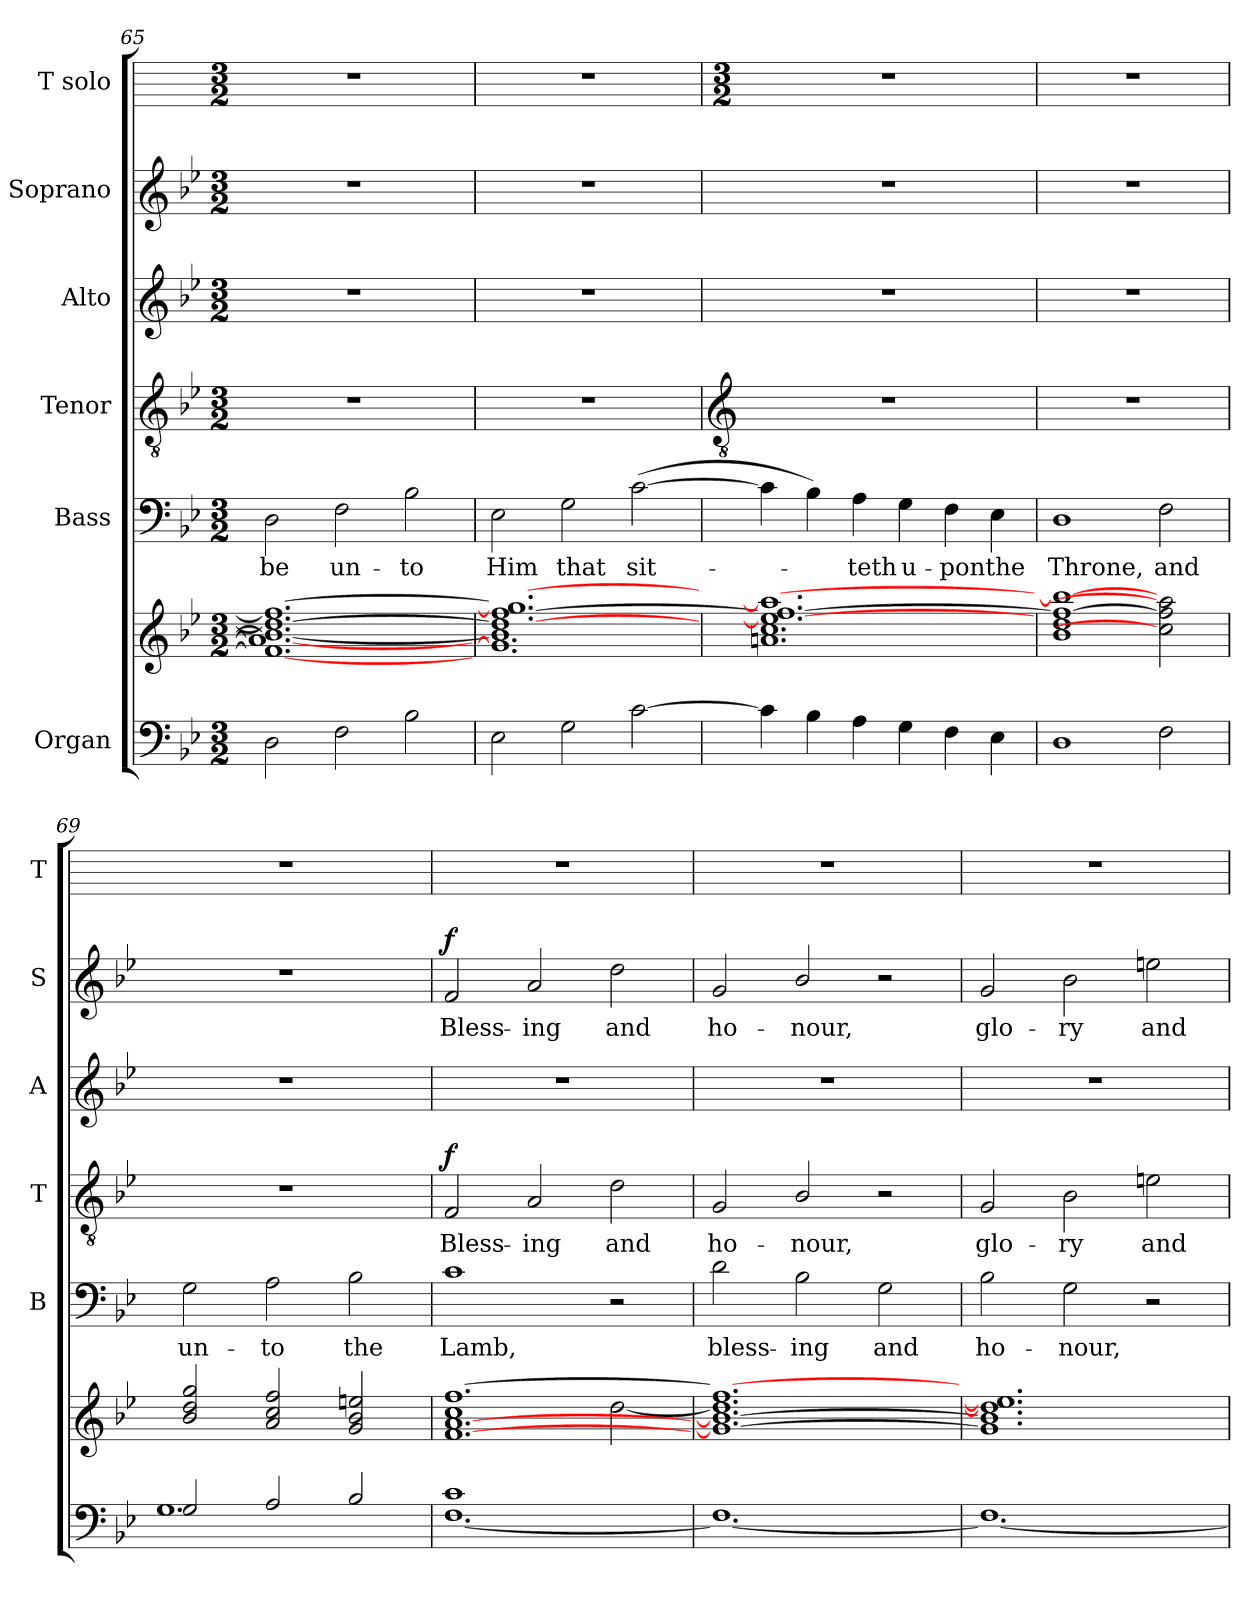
**kern	**kern	**kern	**text	**kern	**text	**dynam	**kern	**kern	**text	**dynam	**kern
*part6	*part6	*part5	*part5	*part4	*part4	*part4	*part3	*part2	*part2	*part2	*part1
*staff7	*staff6	*staff5	*staff5	*staff4	*staff4	*staff4	*staff3	*staff2	*staff2	*staff2	*staff1
*I"Organ	*	*I"Bass	*	*I"Tenor	*	*	*I"Alto	*I"Soprano	*	*	*I"T solo
*	*	*I'B	*	*I'T	*	*	*I'A	*I'S	*	*	*I'T
*clefF4	*clefG2	*clefF4	*	*clefGv2	*	*	*clefG2	*clefG2	*	*	*
*k[b-e-]	*k[b-e-]	*k[b-e-]	*	*k[b-e-]	*	*	*k[b-e-]	*k[b-e-]	*	*	*
*B-:	*B-:	*B-:	*	*B-:	*	*	*B-:	*B-:	*	*	*
*M3/2	*M3/2	*M3/2	*	*M3/2	*	*	*M3/2	*M3/2	*	*	*M3/2
=65	=65	=65	=65	=65	=65	=65	=65	=65	=65	=65	=65
*	*^	*	*	*	*	*	*	*	*	*	*
!	!	!	!	!LO:LY:b	!LO:N:vis=1	!	!	!LO:N:vis=1	!LO:N:vis=1	!	!	!
2D	1.dd_ 1.ff_	1.f\_ 1.a-\_ 1.b-\_	2D	be	1.r	.	.	1.r	1.r	.	.	1.r
!	!	!	!	!LO:LY:b	!	!	!	!	!	!	!	!
2F	.	.	2F	un-	.	.	.	.	.	.	.	.
!	!	!	!	!LO:LY:b	!	!	!	!	!	!	!	!
2B-	.	.	2B-	-to	.	.	.	.	.	.	.	.
=66	=66	=66	=66	=66	=66	=66	=66	=66	=66	=66	=66	=66
!	!	!	!	!LO:LY:b	!LO:N:vis=1	!	!	!LO:N:vis=1	!LO:N:vis=1	!	!	!
2E-	1.dd_ 1.ff_ 1.gg_	1.g\] 1.b-\]	2E-	Him	1.r	.	.	1.r	1.r	.	.	1.r
!	!	!	!	!LO:LY:b	!	!	!	!	!	!	!	!
2G	.	.	2G	that	.	.	.	.	.	.	.	.
!	!	!	!	!LO:LY:b	!	!	!	!	!	!	!	!
[2c	.	.	(>[2c	sit-	.	.	.	.	.	.	.	.
!!LO:LB:g=z
=67	=67	=67	=67	=67	=67	=67	=67	=67	=67	=67	=67	=67
*	*	*	*	*	*clefGv2	*	*	*	*	*	*	*
*	*	*	*	*	*	*	*	*	*	*	*	*M3/2
!LO:N:vis=1	!	!	!	!	!LO:N:vis=1	!	!	!LO:N:vis=1	!LO:N:vis=1	!	!	!
*^	*	*	*	*	*	*	*	*	*	*	*	*
1.ryy	4c\]	1.ee-_ 1.ff_ 1.aa_	1.an\ 1.cc\	4c]	.	1.r	.	.	1.r	1.r	.	.	1.r
.	4B-\	.	.	4B-)	.	.	.	.	.	.	.	.	.
!	!	!	!	!	!LO:LY:b	!	!	!	!	!	!	!	!
.	4A\	.	.	4A	teth	.	.	.	.	.	.	.	.
!	!	!	!	!	!LO:LY:b	!	!	!	!	!	!	!	!
.	4G\	.	.	4G	u-	.	.	.	.	.	.	.	.
!	!	!	!	!	!LO:LY:b	!	!	!	!	!	!	!	!
.	4F\	.	.	4F	-pon	.	.	.	.	.	.	.	.
!	!	!	!	!	!LO:LY:b	!	!	!	!	!	!	!	!
.	4E-\	.	.	4E-	the	.	.	.	.	.	.	.	.
=68	=68	=68	=68	=68	=68	=68	=68	=68	=68	=68	=68	=68	=68
!LO:N:vis=1	!	!	!	!	!LO:LY:b	!LO:N:vis=1	!	!	!LO:N:vis=1	!LO:N:vis=1	!	!	!
1.ryy	1D\	1ff_ 1bb-_	1b-\ 1dd\	1D	Throne,	1.r	.	.	1.r	1.r	.	.	1.r
!	!	!	!	!	!LO:LY:b	!	!	!	!	!	!	!	!
.	2F\	2cc] 2ff] 2aa]	2ryy	2F	and	.	.	.	.	.	.	.	.
=69	=69	=69	=69	=69	=69	=69	=69	=69	=69	=69	=69	=69	=69
!	!	!	!	!	!LO:LY:b	!LO:N:vis=1	!	!	!LO:N:vis=1	!LO:N:vis=1	!	!	!
2G/	1.G\	2b- 2dd 2gg	1.ryy	2G	un-	1.r	.	.	1.r	1.r	.	.	1.r
!	!	!	!	!	!LO:LY:b	!	!	!	!	!	!	!	!
2A/	.	2a 2cc 2ff	.	2A	-to	.	.	.	.	.	.	.	.
!	!	!	!	!	!LO:LY:b	!	!	!	!	!	!	!	!
2B-/	.	2g 2b- 2een	.	2B-	the	.	.	.	.	.	.	.	.
=70	=70	=70	=70	=70	=70	=70	=70	=70	=70	=70	=70	=70	=70
!	!	!	!	!	!LO:LY:b	!	!LO:LY:b	!LO:DY:b	!LO:N:vis=1	!	!LO:LY:b	!LO:DY:b	!
1c/	[1.F\	[1.f [1.a [1.ff	1cc\	1c	Lamb,	2F	Bless-	f	1.r	2f	Bless-	f	1.r
!	!	!	!	!	!	!	!LO:LY:b	!	!	!	!LO:LY:b	!	!
.	.	.	.	.	.	2A	-ing	.	.	2a	-ing	.	.
!	!	!	!	!	!	!	!LO:LY:b	!	!	!	!LO:LY:b	!	!
2ryy	.	.	[2dd\	2r	.	2d	and	.	.	2dd	and	.	.
=71	=71	=71	=71	=71	=71	=71	=71	=71	=71	=71	=71	=71	=71
!LO:N:vis=1	!	!	!	!	!LO:LY:b	!	!LO:LY:b	!	!LO:N:vis=1	!	!LO:LY:b	!	!
1.ryy	1.F\_	1.g_ 1.b-_ 1.ff_	1.dd\]	2d	bless-	2G	ho-	.	1.r	2g	ho-	.	1.r
!	!	!	!	!	!LO:LY:b	!	!LO:LY:b	!	!	!	!LO:LY:b	!	!
.	.	.	.	2B-	-ing	2B-/	-nour,	.	.	2b-/	-nour,	.	.
!	!	!	!	!	!LO:LY:b	!	!	!	!	!	!	!	!
.	.	.	.	2G	and	2r	.	.	.	2r	.	.	.
=72	=72	=72	=72	=72	=72	=72	=72	=72	=72	=72	=72	=72	=72
!LO:N:vis=1	!	!	!	!	!LO:LY:b	!	!LO:LY:b	!	!LO:N:vis=1	!	!LO:LY:b	!	!
1.ryy	1.F\_	1.g] 1.b-] 1.dd] 1.ee]	1.ryy	2B-	ho-	2G	glo-	.	1.r	2g	glo-	.	1.r
!	!	!	!	!	!LO:LY:b	!	!LO:LY:b	!	!	!	!LO:LY:b	!	!
.	.	.	.	2G	-nour,	2B-	-ry	.	.	2b-	-ry	.	.
!	!	!	!	!	!	!	!LO:LY:b	!	!	!	!LO:LY:b	!	!
.	.	.	.	2r	.	2en	and	.	.	2een	and	.	.
*v	*v	*	*	*	*	*	*	*	*	*	*	*	*
*	*v	*v	*	*	*	*	*	*	*	*	*	*
=	=	=	=	=	=	=	=	=	=	=	=
*-	*-	*-	*-	*-	*-	*-	*-	*-	*-	*-	*-
